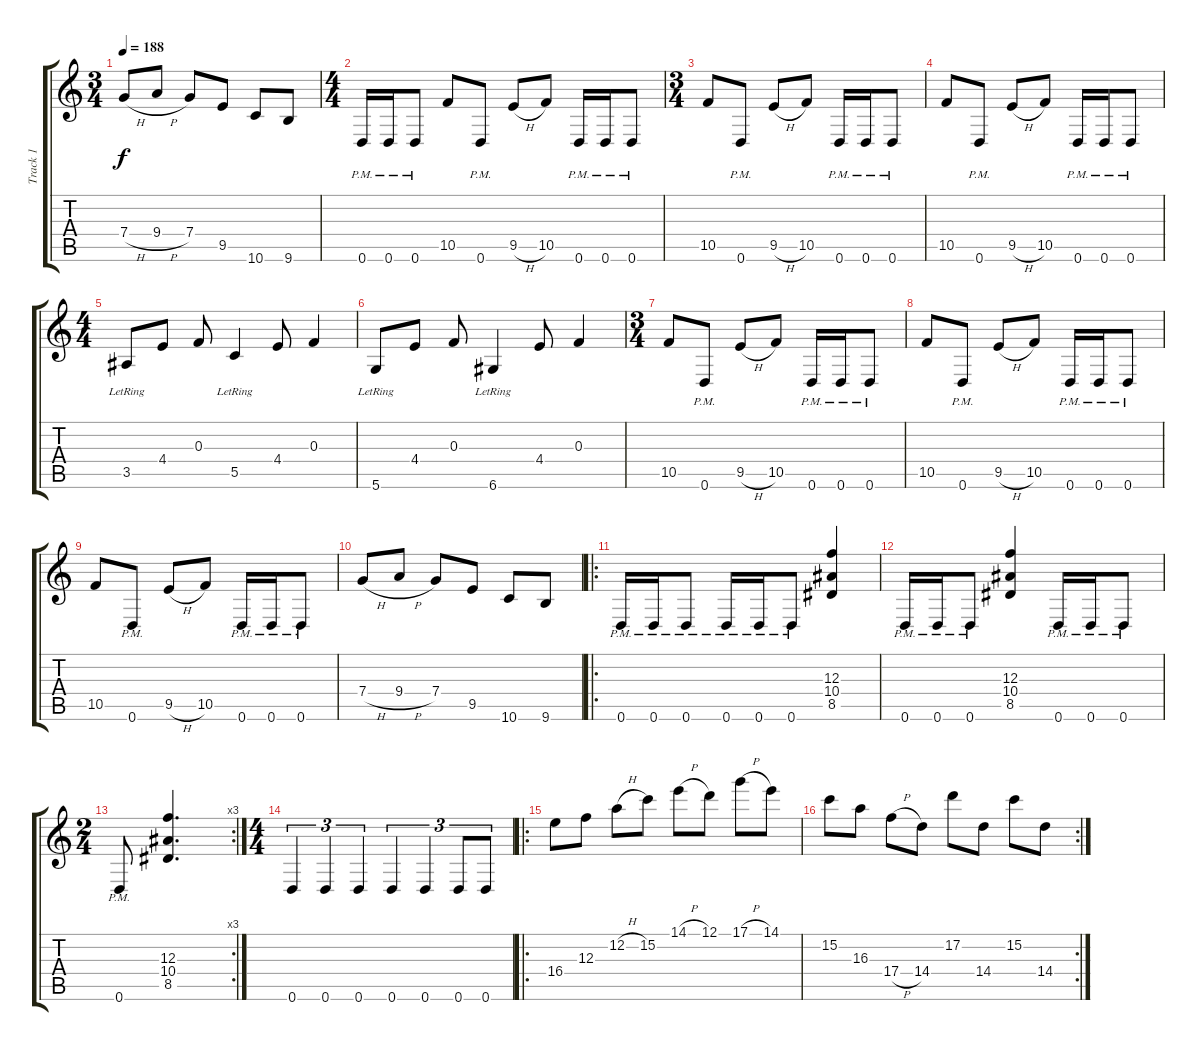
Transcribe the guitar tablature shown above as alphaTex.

\track ("Track 1" "Track 1") {instrument overdrivenguitar}
\staff {score tabs}
\tuning (D4 A3 F3 C3 G2 D2) {hide}
\ts (3 4)
\tempo 188
\clef g2
\ks c
7.4{h}.8{dy f} 9.4{h}.8 7.4.8 9.5.8 10.6.8 9.6.8 |
\ts (4 4)
0.6{pm}.16 0.6{pm}.16 0.6{pm}.8 10.5.8 0.6{pm}.8 9.5{h}.8 10.5.8 0.6{pm}.16 0.6{pm}.16 0.6{pm}.8 |
\ts (3 4)
10.5.8 0.6{pm}.8 9.5{h}.8 10.5.8 0.6{pm}.16 0.6{pm}.16 0.6{pm}.8 |
10.5.8 0.6{pm}.8 9.5{h}.8 10.5.8 0.6{pm}.16 0.6{pm}.16 0.6{pm}.8 |
\ts (4 4)
3.5{lr}.8 4.4.8 0.3.8 5.5{lr}.4 4.4.8 0.3.4 |
5.6{lr}.8 4.4.8 0.3.8 6.6{lr}.4 4.4.8 0.3.4 |
\ts (3 4)
10.5.8 0.6{pm}.8 9.5{h}.8 10.5.8 0.6{pm}.16 0.6{pm}.16 0.6{pm}.8 |
10.5.8 0.6{pm}.8 9.5{h}.8 10.5.8 0.6{pm}.16 0.6{pm}.16 0.6{pm}.8 |
10.5.8 0.6{pm}.8 9.5{h}.8 10.5.8 0.6{pm}.16 0.6{pm}.16 0.6{pm}.8 |
7.4{h}.8 9.4{h}.8 7.4.8 9.5.8 10.6.8 9.6.8 |
\ro
0.6{pm}.16 0.6{pm}.16 0.6{pm}.8 0.6{pm}.16 0.6{pm}.16 0.6{pm}.8 (12.3 10.4 8.5).4 |
0.6{pm}.16 0.6{pm}.16 0.6{pm}.8 (12.3 10.4 8.5).4 0.6{pm}.16 0.6{pm}.16 0.6{pm}.8 |
\rc 3
\ts (2 4)
0.6{pm}.8 (12.3 10.4 8.5).4{d} |
\ts (4 4)
0.6.4{tu (3 2)} 0.6.4{tu (3 2)} 0.6.4{tu (3 2)} 0.6.4{tu (3 2)} 0.6.4{tu (3 2)} 0.6.8{tu (3 2)} 0.6.8{tu (3 2)} |
\ro
16.4.8 12.3.8 12.2{h}.8 15.2.8 14.1{h}.8 12.1.8 17.1{h}.8 14.1.8 |
\rc 2
15.2.8 16.3.8 17.4{h}.8 14.4.8 17.2.8 14.4.8 15.2.8 14.4{h}.8
